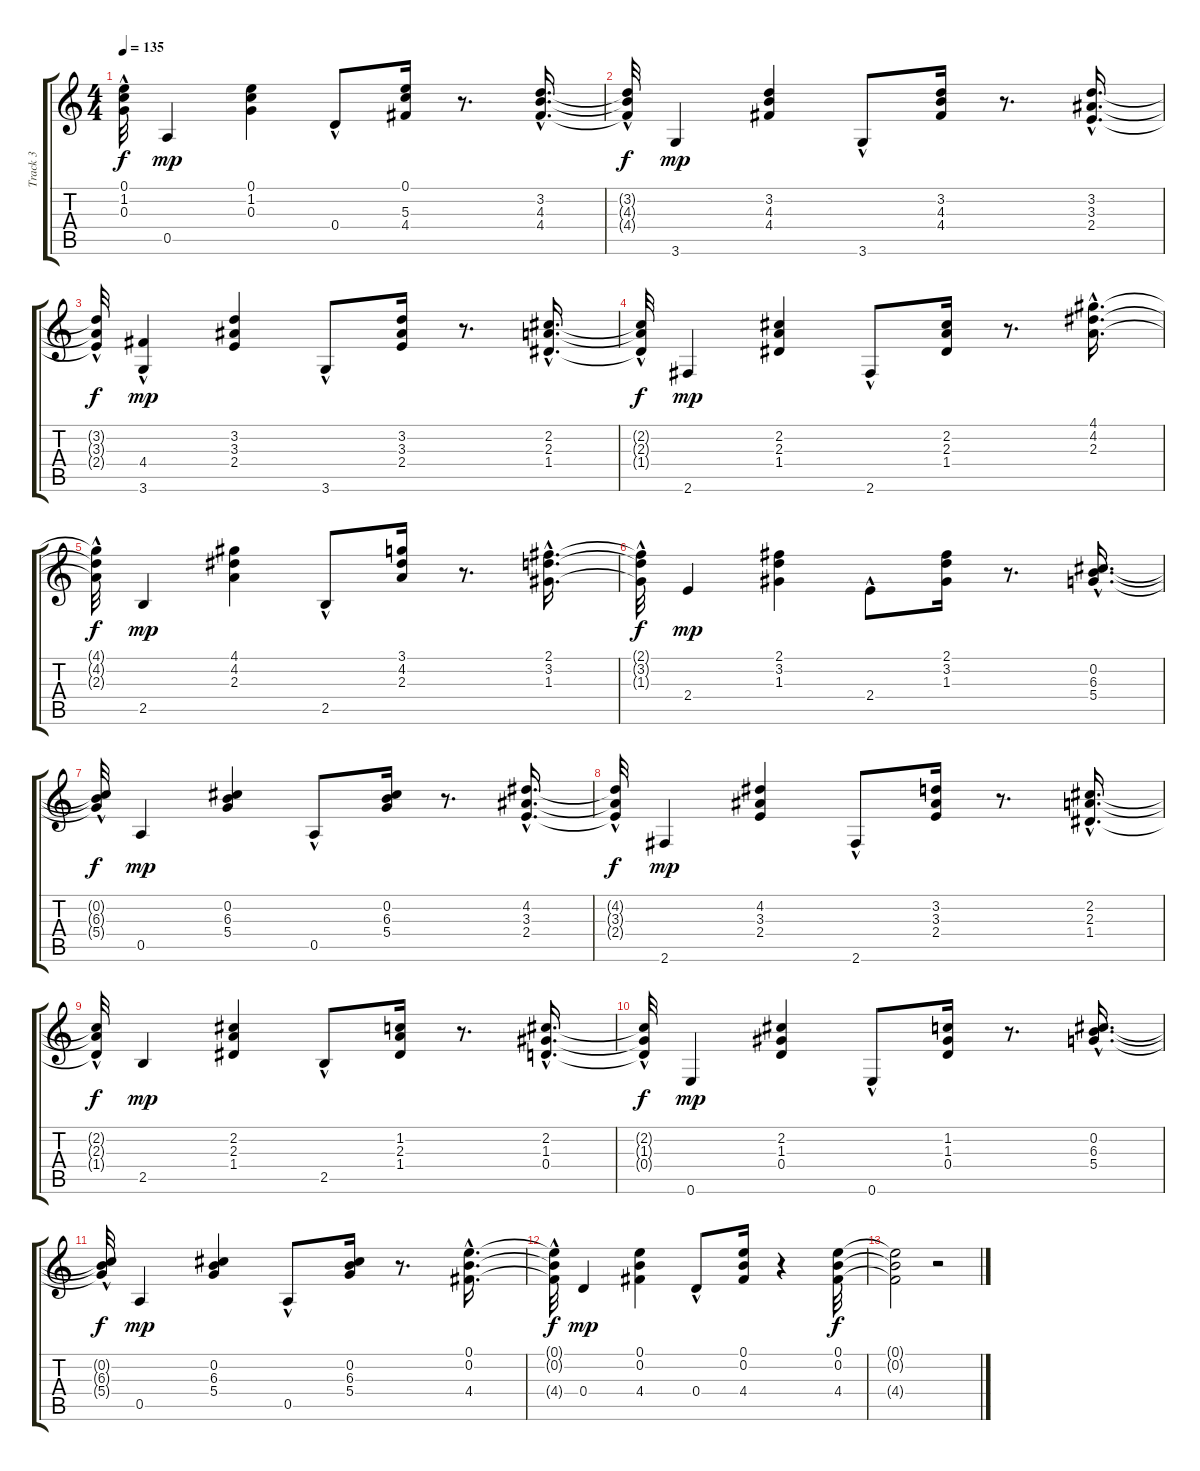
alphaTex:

\track ("Track 3" "Track 3") {instrument acousticguitarnylon}
\staff {score tabs}
\tuning (E4 B3 G3 D3 A2 E2) {hide}
\ts (4 4)
\tempo 135
\clef g2
\ks c
(0.1{hac t} 1.2{hac t} 0.3{hac t}).32{dy f} 0.5.4{dy mp} (0.1 1.2 0.3).4 0.4{hac}.8 (0.1 5.3 4.4).16 r.8{d} (3.2{hac} 4.3{hac} 4.4{hac}).16{d} |
(3.2{hac t} 4.3{hac t} 4.4{hac t}).32{dy f} 3.6.4{dy mp} (3.2 4.3 4.4).4 3.6{hac}.8 (3.2 4.3 4.4).16 r.8{d} (3.2{hac} 3.3{hac} 2.4{hac}).16{d} |
(3.2{hac t} 3.3{hac t} 2.4{hac t}).32{dy f} (4.4{hac} 3.6).4{dy mp} (3.2 3.3 2.4).4 3.6{hac}.8 (3.2 3.3 2.4).16 r.8{d} (2.2{hac} 2.3{hac} 1.4{hac}).16{d} |
(2.2{hac t} 2.3{hac t} 1.4{hac t}).32{dy f} 2.6.4{dy mp} (2.2 2.3 1.4).4 2.6{hac}.8 (2.2 2.3 1.4).16 r.8{d} (4.1{hac} 4.2{hac} 2.3{hac}).16{d} |
(4.1{hac t} 4.2{hac t} 2.3{hac t}).32{dy f} 2.5.4{dy mp} (4.1 4.2 2.3).4 2.5{hac}.8 (3.1 4.2 2.3).16 r.8{d} (2.1{hac} 3.2{hac} 1.3{hac}).16{d} |
(2.1{hac t} 3.2{hac t} 1.3{hac t}).32{dy f} 2.4.4{dy mp} (2.1 3.2 1.3).4 2.4{hac}.8 (2.1 3.2 1.3).16 r.8{d} (0.2{hac} 6.3{hac} 5.4{hac}).16{d} |
(0.2{hac t} 6.3{hac t} 5.4{hac t}).32{dy f} 0.5.4{dy mp} (0.2 6.3 5.4).4 0.5{hac}.8 (0.2 6.3 5.4).16 r.8{d} (4.2{hac} 3.3{hac} 2.4{hac}).16{d} |
(4.2{hac t} 3.3{hac t} 2.4{hac t}).32{dy f} 2.6.4{dy mp} (4.2 3.3 2.4).4 2.6{hac}.8 (3.2 3.3 2.4).16 r.8{d} (2.2{hac} 2.3{hac} 1.4{hac}).16{d} |
(2.2{hac t} 2.3{hac t} 1.4{hac t}).32{dy f} 2.5.4{dy mp} (2.2 2.3 1.4).4 2.5{hac}.8 (1.2 2.3 1.4).16 r.8{d} (2.2{hac} 1.3{hac} 0.4{hac}).16{d} |
(2.2{hac t} 1.3{hac t} 0.4{hac t}).32{dy f} 0.6.4{dy mp} (2.2 1.3 0.4).4 0.6{hac}.8 (1.2 1.3 0.4).16 r.8{d} (0.2{hac} 6.3{hac} 5.4{hac}).16{d} |
(0.2{hac t} 6.3{hac t} 5.4{hac t}).32{dy f} 0.5.4{dy mp} (0.2 6.3 5.4).4 0.5{hac}.8 (0.2 6.3 5.4).16 r.8{d} (0.1{hac} 0.2{hac} 4.4{hac}).16{d} |
(0.1{hac t} 0.2{hac t} 4.4{hac t}).32{dy f} 0.4.4{dy mp} (0.1 0.2 4.4).4 0.4{hac}.8 (0.1 0.2 4.4).16 r.4 (0.1 0.2 4.4).32{dy f} |
(0.1{t} 0.2{t} 4.4{t}).2 r.2
